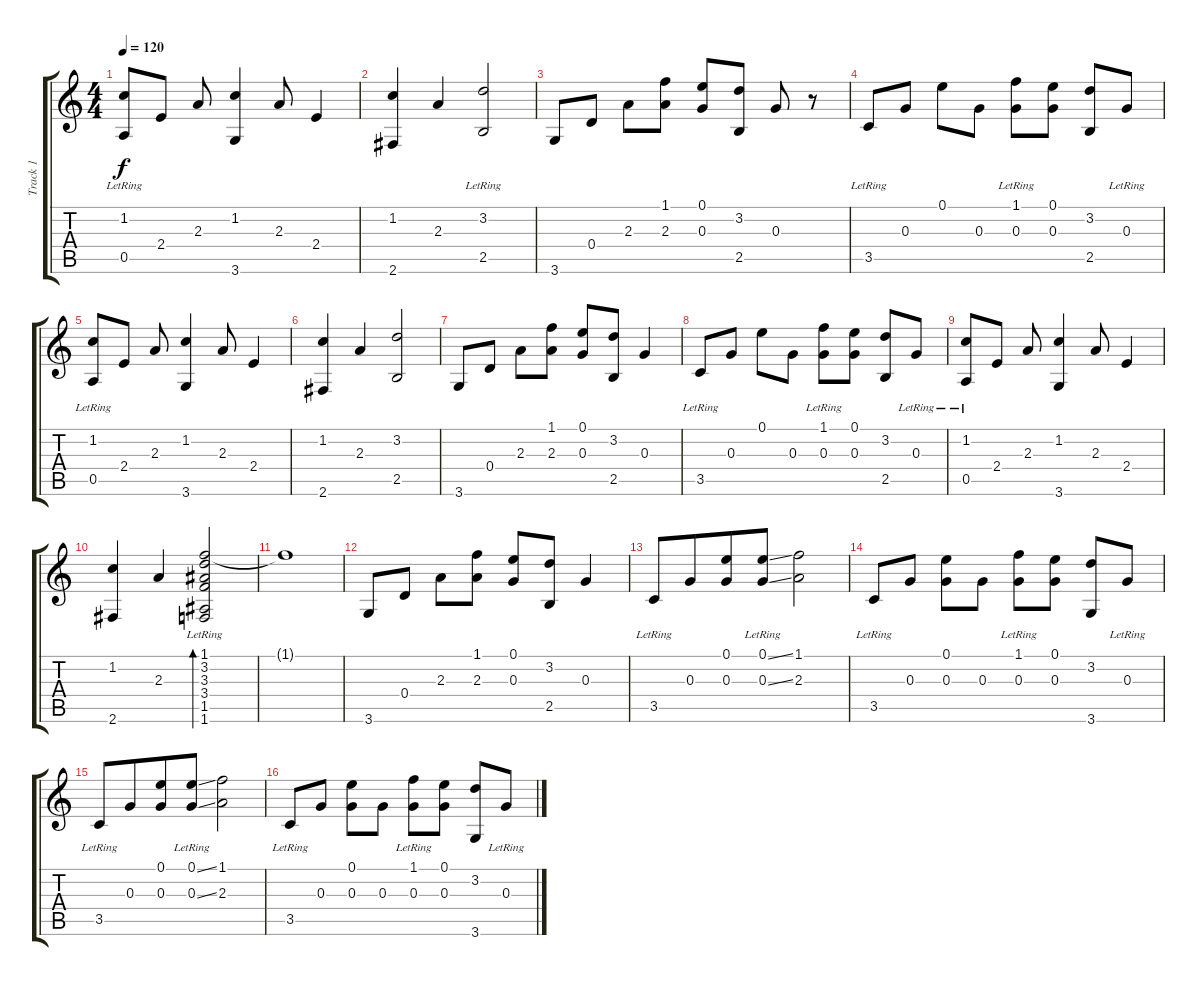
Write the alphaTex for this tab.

\track ("Track 1" "Track 1") {instrument acousticguitarsteel}
\staff {score tabs}
\tuning (E4 B3 G3 D3 A2 E2) {hide}
\ts (4 4)
\tempo 120
\clef g2
\ks c
(1.2 0.5{lr}).8{dy f} 2.4.8 2.3.8 (1.2 3.6).4 2.3.8 2.4.4 |
(1.2 2.6).4 2.3.4 (3.2 2.5{lr}).2 |
3.6.8 0.4.8 2.3.8 (1.1 2.3).8 (0.1 0.3).8 (3.2 2.5).8 0.3.8 r.8 |
3.5{lr}.8 0.3.8 0.1.8 0.3.8 (1.1{lr} 0.3).8 (0.1 0.3).8 (3.2 2.5).8 0.3{lr}.8 |
(1.2 0.5{lr}).8 2.4.8 2.3.8 (1.2 3.6).4 2.3.8 2.4.4 |
(1.2 2.6).4 2.3.4 (3.2 2.5).2 |
3.6.8 0.4.8 2.3.8 (1.1 2.3).8 (0.1 0.3).8 (3.2 2.5).8 0.3.4 |
3.5{lr}.8 0.3.8 0.1.8 0.3.8 (1.1{lr} 0.3).8 (0.1 0.3).8 (3.2 2.5).8 0.3{lr}.8 |
(1.2 0.5{lr}).8 2.4.8 2.3.8 (1.2 3.6).4 2.3.8 2.4.4 |
(1.2 2.6).4 2.3.4 (1.1 3.2 3.3{lr} 3.4 1.5 1.6).2{bd 480} |
1.1{t}.1 |
3.6.8 0.4.8 2.3.8 (1.1 2.3).8 (0.1 0.3).8 (3.2 2.5).8 0.3.4 |
3.5{lr}.8 0.3.8{beam merge} (0.1 0.3).8 (0.1{ss lr} 0.3{ss}).8 (1.1 2.3).2 |
3.5{lr}.8 0.3.8 (0.1 0.3).8 0.3.8 (1.1{lr} 0.3).8 (0.1 0.3).8 (3.2 3.6).8 0.3{lr}.8 |
3.5{lr}.8 0.3.8{beam merge} (0.1 0.3).8 (0.1{ss lr} 0.3{ss}).8 (1.1 2.3).2 |
3.5{lr}.8 0.3.8 (0.1 0.3).8 0.3.8 (1.1{lr} 0.3).8 (0.1 0.3).8 (3.2 3.6).8 0.3{lr}.8
